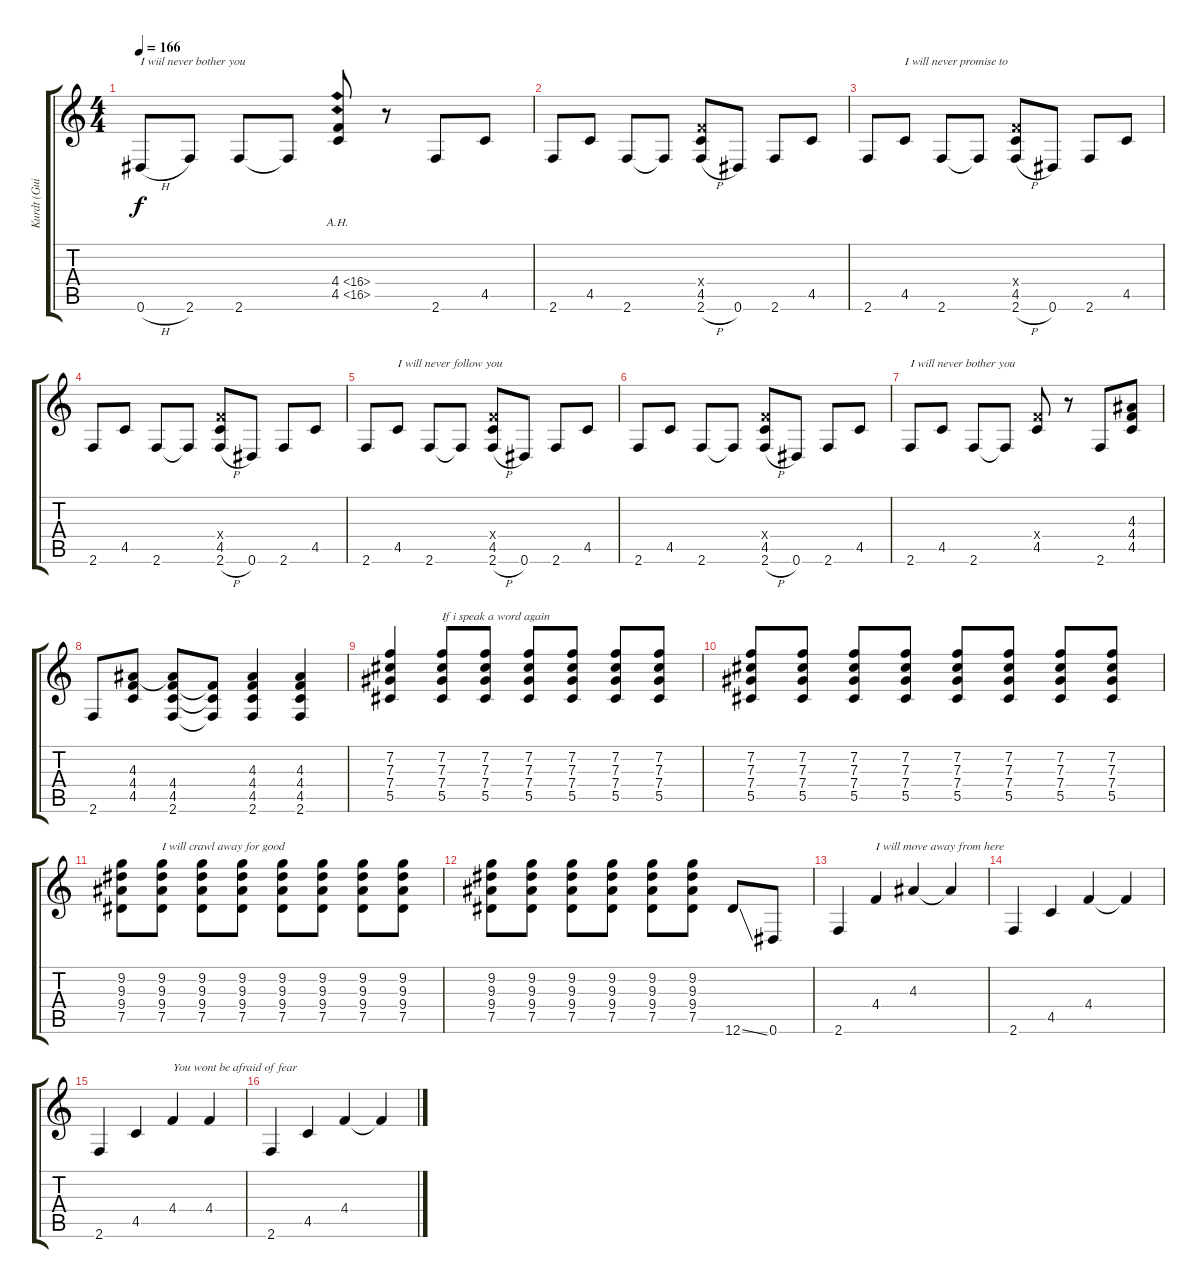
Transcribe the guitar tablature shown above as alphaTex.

\track ("Kurdt (Guitar)" "Kurdt (Gui") {instrument electricguitarclean}
\staff {score tabs}
\tuning (Eb4 Bb3 Gb3 Db3 Ab2 Eb2) {hide}
\ts (4 4)
\tempo 166
\clef g2
\ks c
0.6{h}.8{txt "I wiil never bother you" dy f} 2.6.8 2.6.8 2.6{t}.8 (4.4{ah 12} 4.5{ah 12}).8 r.8 2.6.8 4.5.8 |
2.6.8 4.5.8 2.6.8 2.6{t}.8 (4.4{x} 4.5 2.6{h}).8 0.6.8 2.6.8 4.5.8 |
2.6.8 4.5.8{txt "I will never promise to"} 2.6.8 2.6{t}.8 (4.4{x} 4.5 2.6{h}).8 0.6.8 2.6.8 4.5.8 |
2.6.8 4.5.8 2.6.8 2.6{t}.8 (4.4{x} 4.5 2.6{h}).8 0.6.8 2.6.8 4.5.8 |
2.6.8 4.5.8{txt "I will never follow you"} 2.6.8 2.6{t}.8 (4.4{x} 4.5 2.6{h}).8 0.6.8 2.6.8 4.5.8 |
2.6.8 4.5.8 2.6.8 2.6{t}.8 (4.4{x} 4.5 2.6{h}).8 0.6.8 2.6.8 4.5.8 |
2.6.8{txt "I will never bother you"} 4.5.8 2.6.8 2.6{t}.8 (4.4{x} 4.5).8 r.8 2.6.8 (4.3 4.4 4.5).8{instrument electricguitarclean} |
2.6.8 (4.3 4.4 4.5).8 (4.3{t} 4.4 4.5 2.6).8 (4.4{t} 4.5{t} 2.6{t}).8 (4.3 4.4 4.5 2.6).4 (4.3 4.4 4.5 2.6).4 |
(7.2 7.3 7.4 5.5).4{instrument distortionguitar} (7.2 7.3 7.4 5.5).8{txt "If i speak a word again"} (7.2 7.3 7.4 5.5).8 (7.2 7.3 7.4 5.5).8 (7.2 7.3 7.4 5.5).8 (7.2 7.3 7.4 5.5).8 (7.2 7.3 7.4 5.5).8 |
(7.2 7.3 7.4 5.5).8 (7.2 7.3 7.4 5.5).8 (7.2 7.3 7.4 5.5).8 (7.2 7.3 7.4 5.5).8 (7.2 7.3 7.4 5.5).8 (7.2 7.3 7.4 5.5).8 (7.2 7.3 7.4 5.5).8 (7.2 7.3 7.4 5.5).8 |
(9.2 9.3 9.4 7.5).8 (9.2 9.3 9.4 7.5).8{txt "I will crawl away for good "} (9.2 9.3 9.4 7.5).8 (9.2 9.3 9.4 7.5).8 (9.2 9.3 9.4 7.5).8 (9.2 9.3 9.4 7.5).8 (9.2 9.3 9.4 7.5).8 (9.2 9.3 9.4 7.5).8 |
(9.2 9.3 9.4 7.5).8 (9.2 9.3 9.4 7.5).8 (9.2 9.3 9.4 7.5).8 (9.2 9.3 9.4 7.5).8 (9.2 9.3 9.4 7.5).8 (9.2 9.3 9.4 7.5).8 12.6{ss}.8 0.6.8 |
2.6.4{volume 8 instrument electricguitarclean} 4.4.4{txt "I will move away from here "} 4.3.4 4.3{t}.4 |
2.6.4 4.5.4 4.4.4 4.4{t}.4 |
2.6.4 4.5.4 4.4.4{txt "You wont be afraid of fear "} 4.4.4 |
2.6.4 4.5.4 4.4.4 4.4{t}.4
